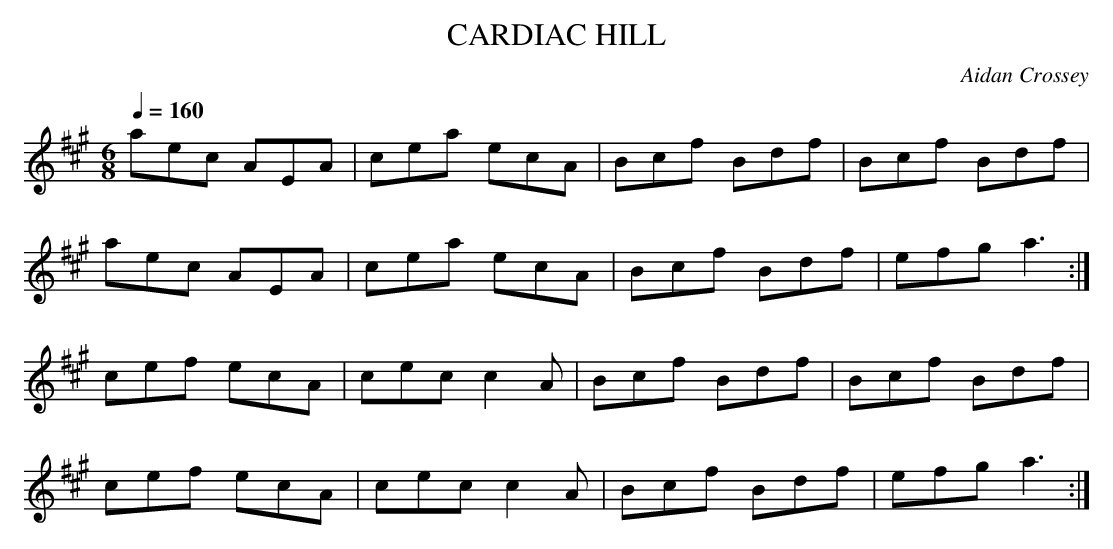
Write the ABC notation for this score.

X:1
T:CARDIAC HILL
C:Aidan Crossey
Q:1/4=160
M:6/8
K:A Major
aec AEA|cea ecA|Bcf Bdf|Bcf Bdf|
aec AEA|cea ecA|Bcf Bdf|efg a3:|
cef ecA|cec c2A|Bcf Bdf|Bcf Bdf|
cef ecA|cec c2A|Bcf Bdf|efg a3:|
\'a0
